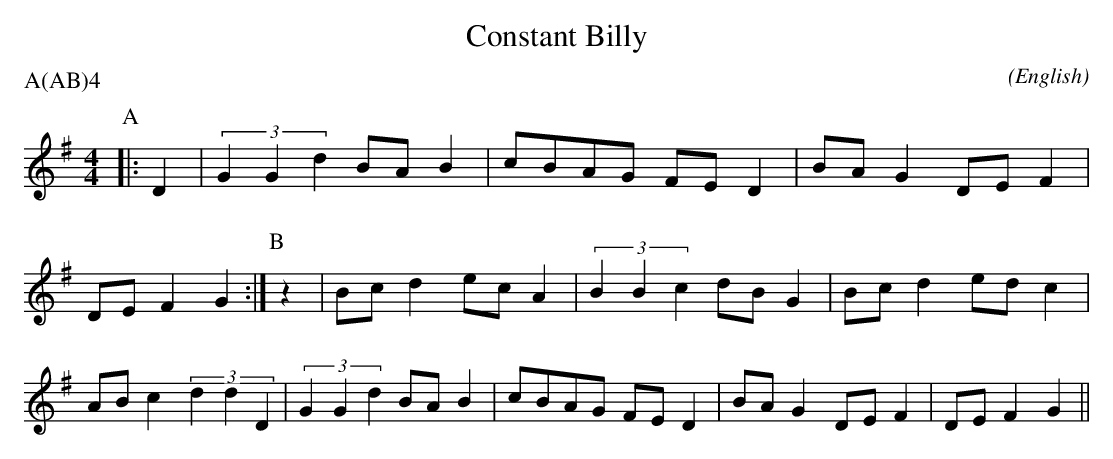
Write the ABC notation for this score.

X:1
T:Constant Billy
M:4/4
C:
O:English
P:A(AB)4
K:G
L:1/8
P:A
|: D2 | (3G2G2d2   BA B2 | cBAG       FE D2 | BA G2 DE F2 | DE F2 G2         :|\
P:B
   z2 | Bc  d2     ec A2 | (3B2B2c2   dB G2 | Bc d2 ed c2 | AB c2 (3d2d2D2   |\
        (3G2G2d2   BA B2 | cBAG       FE D2 | BA G2 DE F2 | DE F2 G2         ||
